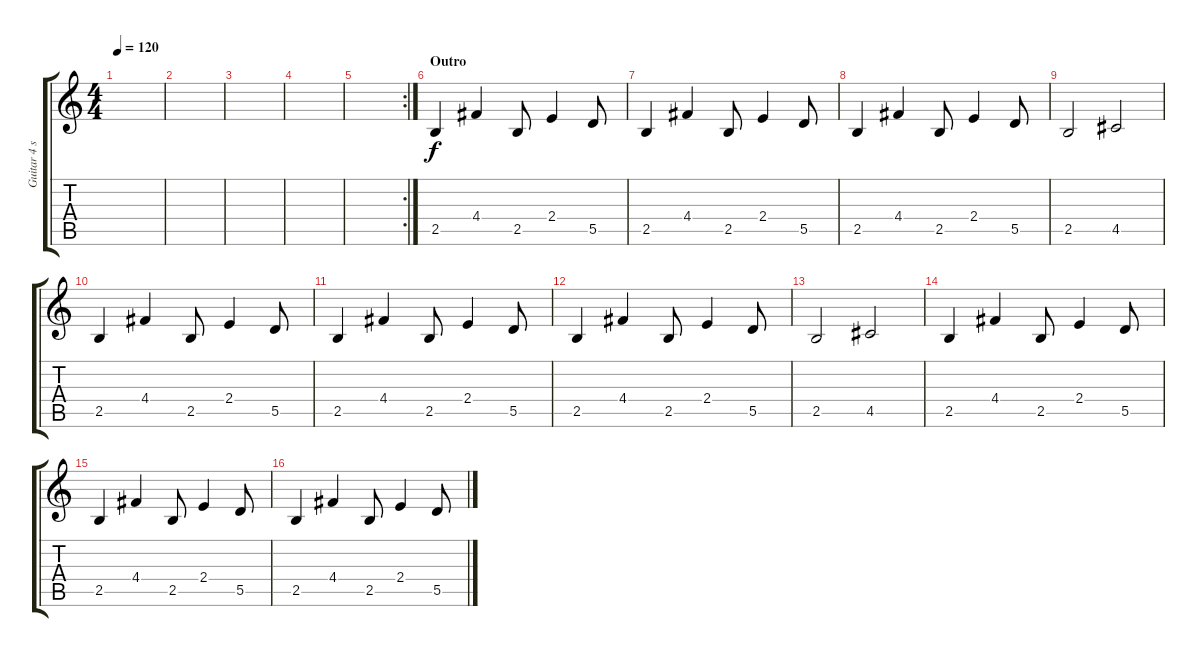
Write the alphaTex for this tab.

\track ("Guitar 4 solo" "Guitar 4 s") {instrument distortionguitar}
\staff {score tabs}
\tuning (E4 B3 G3 D3 A2 E2) {hide}
\ts (4 4)
\tempo 120
\clef g2
\ks c
|
|
|
|
\rc 2
|
\section ("" "Outro")
2.5.4{volume 16 instrument harmonica} 4.4.4 2.5.8 2.4.4 5.5.8 |
2.5.4{volume 16} 4.4.4 2.5.8 2.4.4 5.5.8 |
2.5.4{volume 16} 4.4.4 2.5.8 2.4.4 5.5.8 |
2.5.2 4.5.2 |
2.5.4{volume 16 instrument harmonica} 4.4.4 2.5.8 2.4.4 5.5.8 |
2.5.4{volume 16 instrument harmonica} 4.4.4 2.5.8 2.4.4 5.5.8 |
2.5.4{volume 16 instrument harmonica} 4.4.4 2.5.8 2.4.4 5.5.8 |
2.5.2 4.5.2 |
2.5.4{volume 16 instrument voiceoohs} 4.4.4 2.5.8 2.4.4 5.5.8 |
2.5.4{volume 16 instrument harmonica} 4.4.4 2.5.8 2.4.4 5.5.8 |
2.5.4{volume 16 instrument harmonica} 4.4.4 2.5.8 2.4.4 5.5.8
